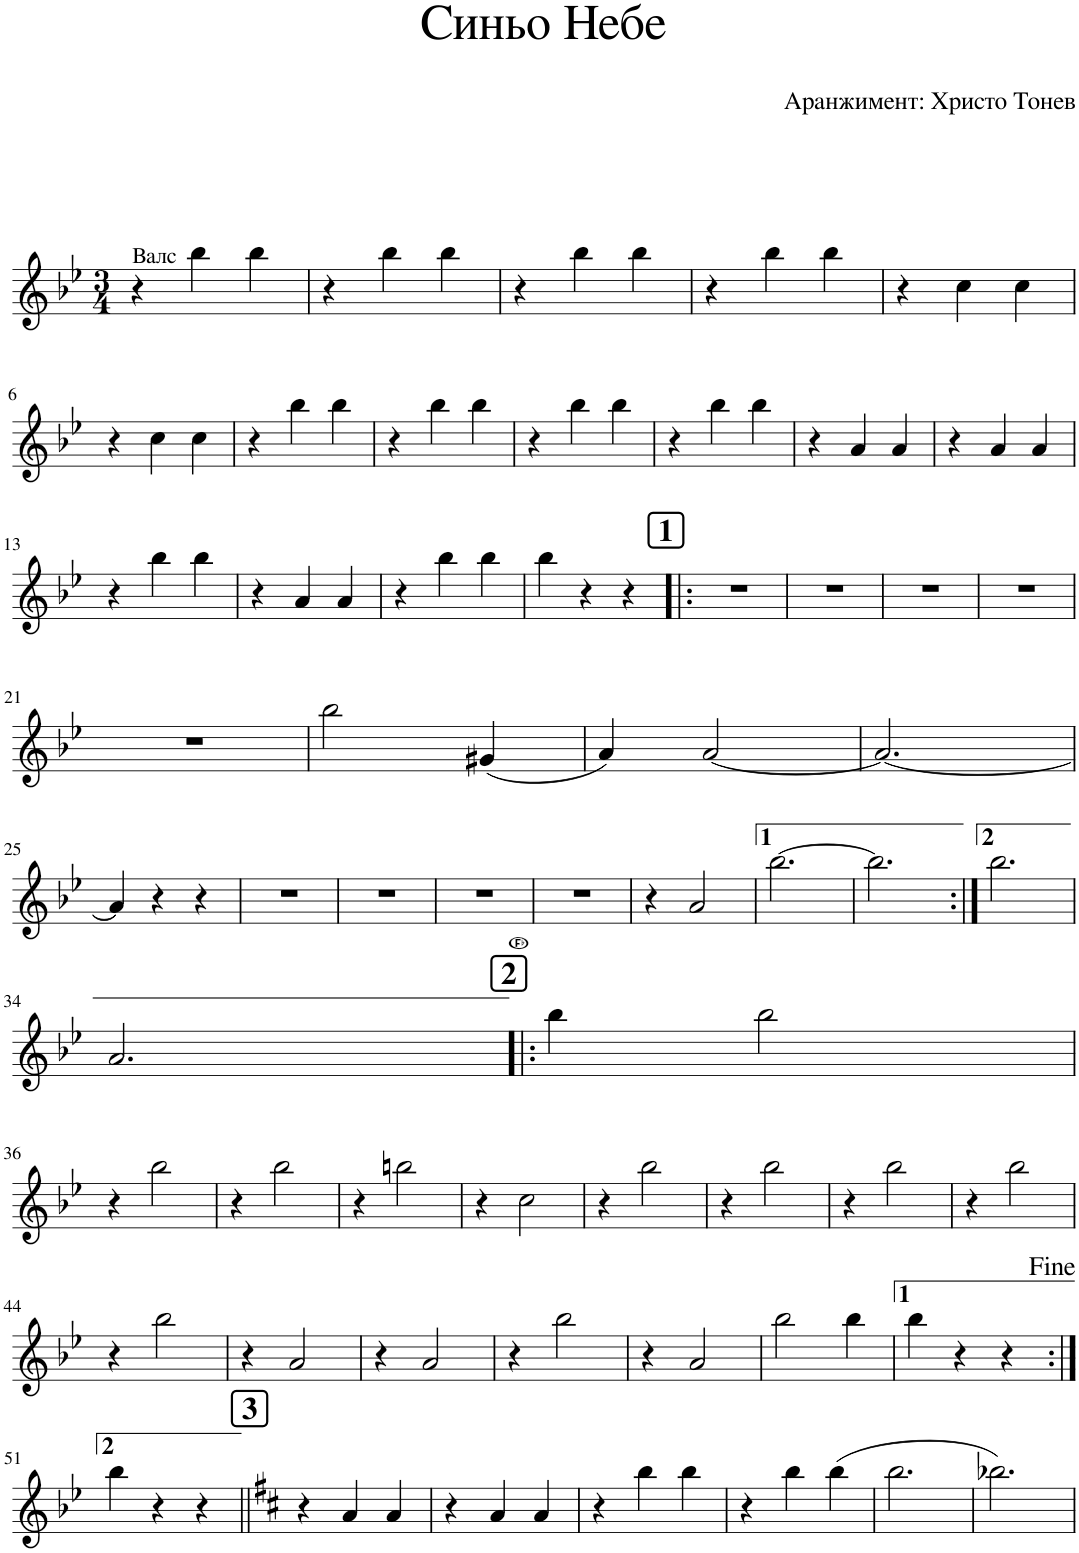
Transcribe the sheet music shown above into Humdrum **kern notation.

**kern
*part1
*staff1
*I"Tenor Saxophone
*I'Ten. Sax.
*clefG2
*Trd1c2
*k[b-e-]
*M3/4
=1
!LO:TX:a:t=Валс
4r
4bb-\
4bb-\
=2
4r
4bb-\
4bb-\
=3
4r
4bb-\
4bb-\
=4
4r
4bb-\
4bb-\
=5
4r
4cc\
4cc\
!!LO:LB:g=z
=6
4r
4cc\
4cc\
=7
4r
4bb-\
4bb-\
=8
4r
4bb-\
4bb-\
=9
4r
4bb-\
4bb-\
=10
4r
4bb-\
4bb-\
=11
4r
4a/
4a/
=12
4r
4a/
4a/
!!LO:LB:g=z
=13
4r
4bb-\
4bb-\
=14
4r
4a/
4a/
=15
4r
4bb-\
4bb-\
=16
4bb-\
4r
4r
!!LO:REH:place=s1:a:B:cj:fs=14:t=1
=17!|:
2.r
=18
2.r
=19
2.r
=20
2.r
!!LO:LB:g=z
=21
2.r
=22
2bb-\
(4g#X/
=23
4a/)
[2a/
=24
2.a/_
!!LO:LB:g=z
=25
4a/]
4r
4r
=26
2.r
=27
2.r
=28
2.r
=29
2.r
=30
4r
2a/
=31
[2.bb-\
=32
2.bb-\]
=33:|!
2.bb-\
!!LO:LB:g=z
=34
2.a/
!!LO:REH:place=s1:a:B:cj:fs=14:t=2
=35!|:
4bb-\
2bb-\
!!LO:LB:g=z
=36
4r
2bb-\
=37
4r
2bb-\
=38
4r
2bbn\
=39
4r
2cc\
=40
4r
2bb-\
=41
4r
2bb-\
=42
4r
2bb-\
=43
4r
2bb-\
!!LO:LB:g=z
=44
4r
2bb-\
=45
4r
2a/
=46
4r
2a/
=47
4r
2bb-\
=48
4r
2a/
=49
2bb-\
4bb-\
=50
4bb-\
4r
4r
!!LO:LB:g=z
=51:|!
4bb-\
4r
4r
!!LO:REH:place=s1:a:B:cj:fs=14:t=3
=52||
*k[f#c#]
4r
4a/
4a/
=53
4r
4a/
4a/
=54
4r
4bb\
4bb\
=55
4r
4bb\
(4bb\
=56
2.bb\
=57
2.bb-X\)
=
*-
